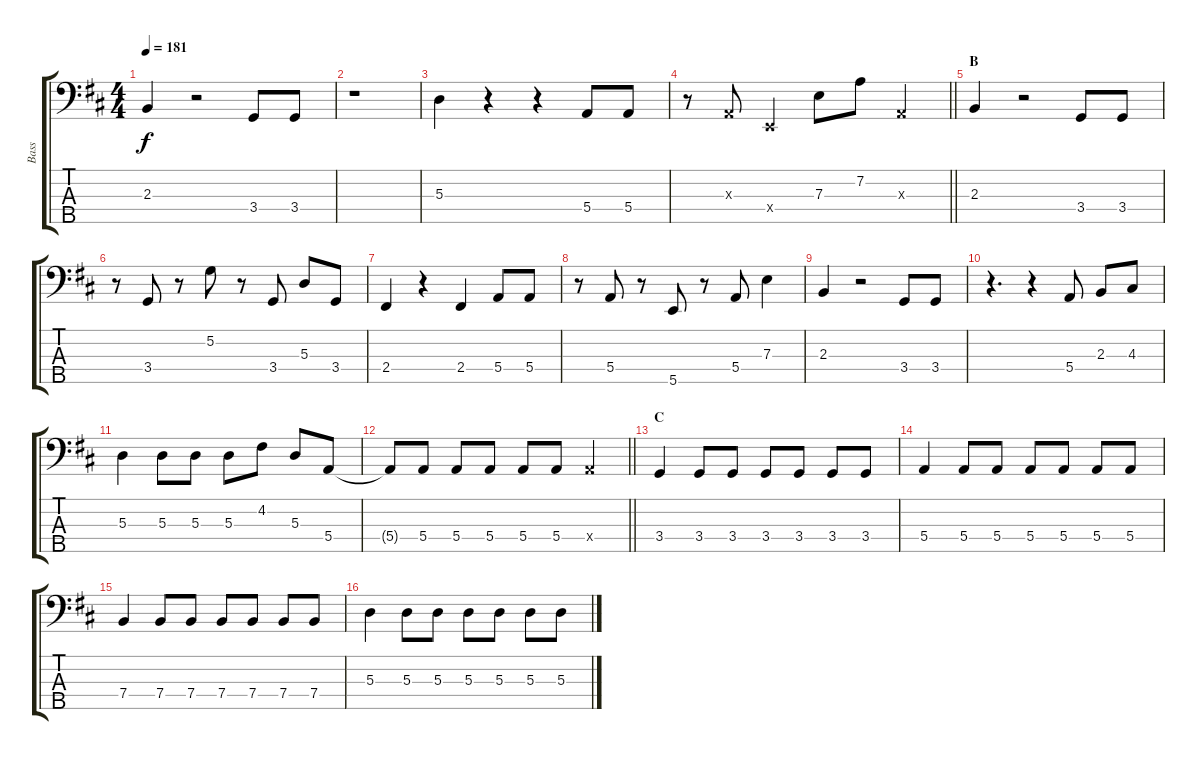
\track ("Bass" "Bass") {instrument electricbassfinger}
\staff {score tabs}
\tuning (G2 D2 A1 E1 B0) {hide}
\ts (4 4)
\tempo 181
\clef f4
\ks d
2.3.4{dy f} r.2 3.4.8 3.4.8 |
r.1 |
5.3.4 r.4 r.4 5.4.8 5.4.8 |
\barLineRight lightlight
r.8 0.3{x}.8 0.4{x}.4 7.3.8 7.2.8 0.3{x}.4 |
\section ("" "B")
2.3.4 r.2 3.4.8 3.4.8 |
r.8 3.4.8 r.8 5.2.8 r.8 3.4.8 5.3.8 3.4.8 |
2.4.4 r.4 2.4.4 5.4.8 5.4.8 |
r.8 5.4.8 r.8 5.5.8 r.8 5.4.8 7.3.4 |
2.3.4 r.2 3.4.8 3.4.8 |
r.4{d} r.4 5.4.8 2.3.8 4.3.8 |
5.3.4 5.3.8 5.3.8 5.3.8 4.2.8 5.3.8 5.4.8 |
\barLineRight lightlight
5.4{t}.8 5.4.8 5.4.8 5.4.8 5.4.8 5.4.8 5.4{x}.4 |
\section ("" "C")
3.4.4 3.4.8 3.4.8 3.4.8 3.4.8 3.4.8 3.4.8 |
5.4.4 5.4.8 5.4.8 5.4.8 5.4.8 5.4.8 5.4.8 |
7.4.4 7.4.8 7.4.8 7.4.8 7.4.8 7.4.8 7.4.8 |
5.3.4 5.3.8 5.3.8 5.3.8 5.3.8 5.3.8 5.3.8
